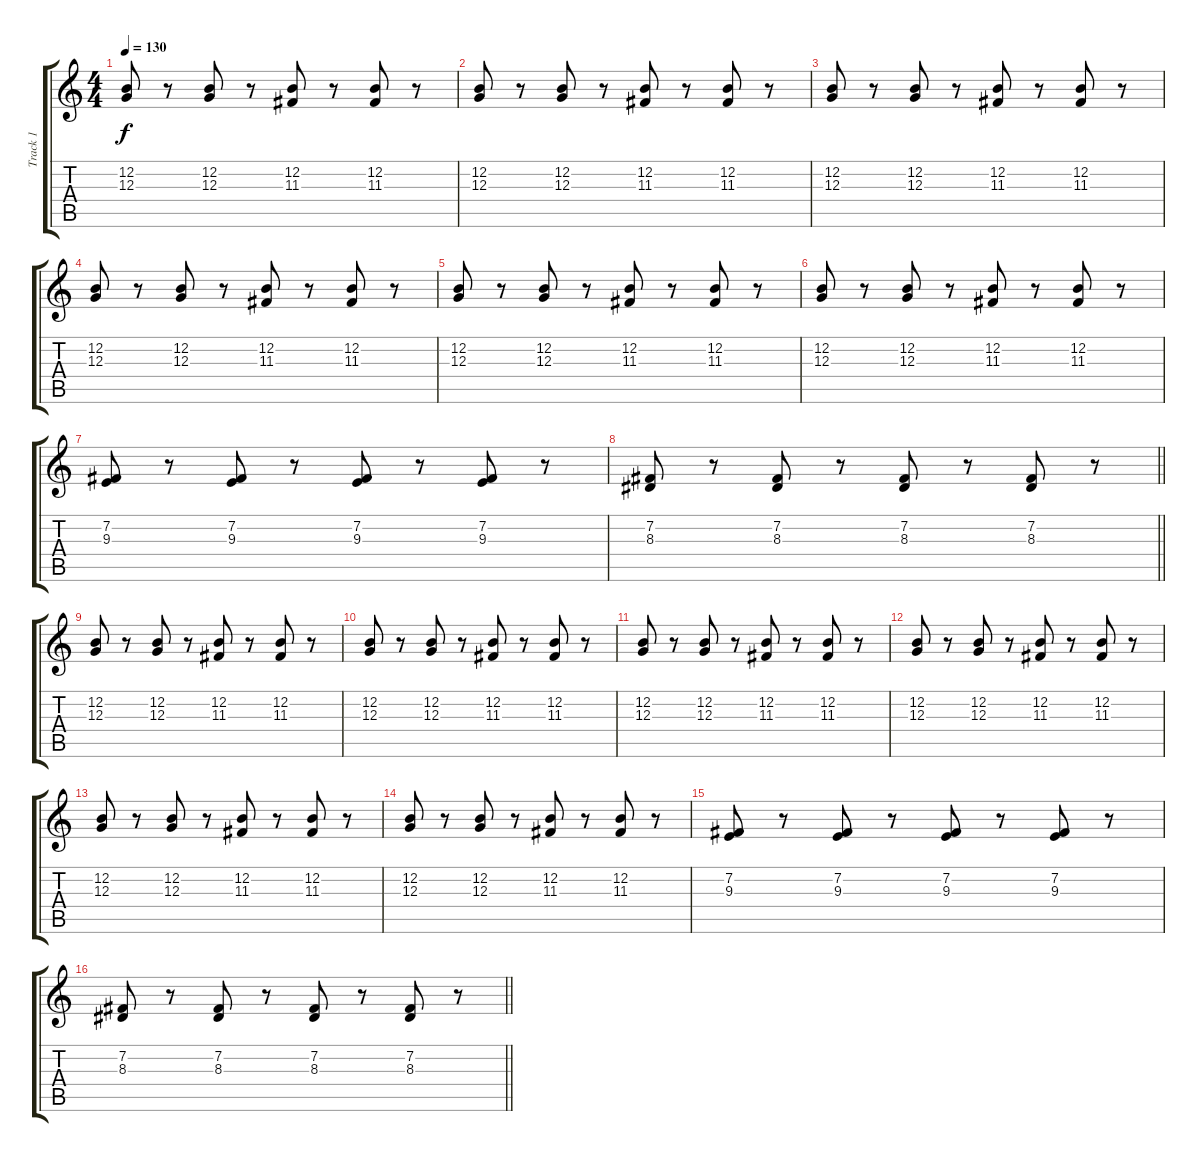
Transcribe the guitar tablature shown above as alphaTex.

\track ("Track 1" "Track 1") {instrument tremolostrings}
\staff {score tabs}
\tuning (E4 B3 G3 D3 A2 E2) {hide}
\ts (4 4)
\tempo 130
\clef g2
\ks c
(12.2 12.3).8{dy f} r.8 (12.2 12.3).8 r.8 (12.2 11.3).8 r.8 (12.2 11.3).8 r.8 |
(12.2 12.3).8 r.8 (12.2 12.3).8 r.8 (12.2 11.3).8 r.8 (12.2 11.3).8 r.8 |
(12.2 12.3).8 r.8 (12.2 12.3).8 r.8 (12.2 11.3).8 r.8 (12.2 11.3).8 r.8 |
(12.2 12.3).8 r.8 (12.2 12.3).8 r.8 (12.2 11.3).8 r.8 (12.2 11.3).8 r.8 |
(12.2 12.3).8 r.8 (12.2 12.3).8 r.8 (12.2 11.3).8 r.8 (12.2 11.3).8 r.8 |
(12.2 12.3).8 r.8 (12.2 12.3).8 r.8 (12.2 11.3).8 r.8 (12.2 11.3).8 r.8 |
(7.2 9.3).8 r.8 (7.2 9.3).8 r.8 (7.2 9.3).8 r.8 (7.2 9.3).8 r.8 |
\barLineRight lightlight
(7.2 8.3).8 r.8 (7.2 8.3).8 r.8 (7.2 8.3).8 r.8 (7.2 8.3).8 r.8 |
(12.2 12.3).8 r.8 (12.2 12.3).8 r.8 (12.2 11.3).8 r.8 (12.2 11.3).8 r.8 |
(12.2 12.3).8 r.8 (12.2 12.3).8 r.8 (12.2 11.3).8 r.8 (12.2 11.3).8 r.8 |
(12.2 12.3).8 r.8 (12.2 12.3).8 r.8 (12.2 11.3).8 r.8 (12.2 11.3).8 r.8 |
(12.2 12.3).8 r.8 (12.2 12.3).8 r.8 (12.2 11.3).8 r.8 (12.2 11.3).8 r.8 |
(12.2 12.3).8 r.8 (12.2 12.3).8 r.8 (12.2 11.3).8 r.8 (12.2 11.3).8 r.8 |
(12.2 12.3).8 r.8 (12.2 12.3).8 r.8 (12.2 11.3).8 r.8 (12.2 11.3).8 r.8 |
(7.2 9.3).8 r.8 (7.2 9.3).8 r.8 (7.2 9.3).8 r.8 (7.2 9.3).8 r.8 |
\barLineRight lightlight
(7.2 8.3).8 r.8 (7.2 8.3).8 r.8 (7.2 8.3).8 r.8 (7.2 8.3).8 r.8
